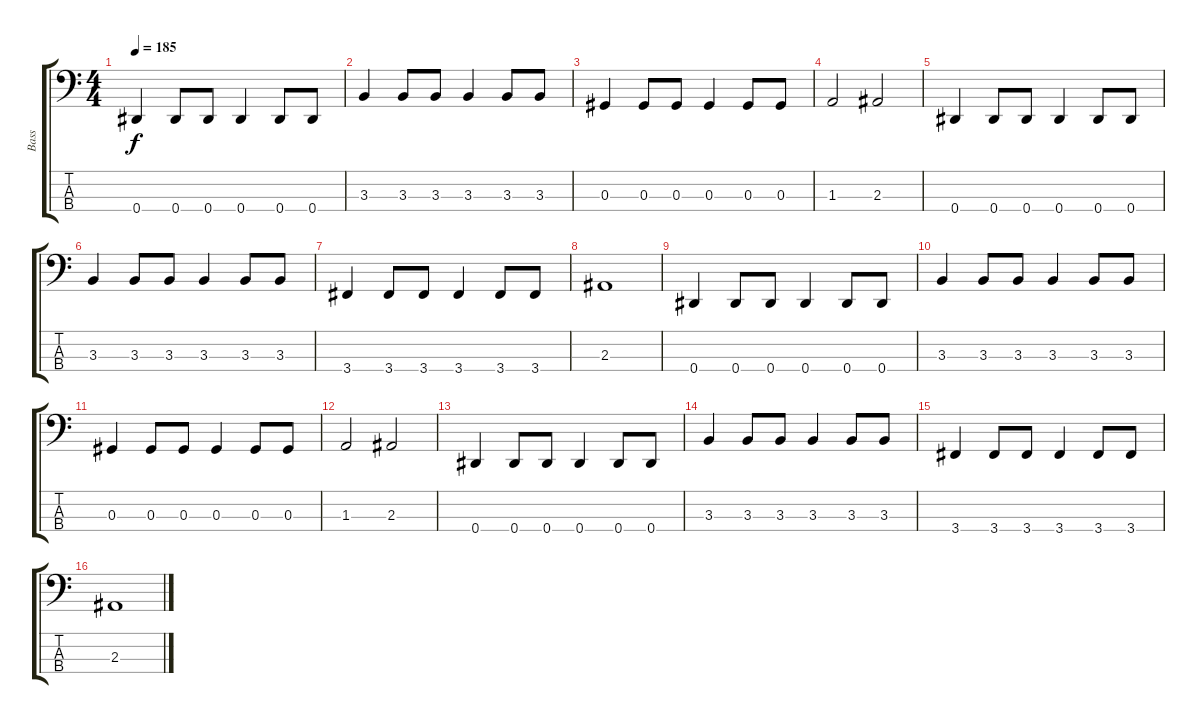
\track ("Bass" "Bass") {instrument electricbasspick}
\staff {score tabs}
\tuning (Gb2 Db2 Ab1 Eb1) {hide}
\ts (4 4)
\tempo 185
\clef f4
\ks c
0.4.4{dy f} 0.4.8 0.4.8 0.4.4 0.4.8 0.4.8 |
3.3.4 3.3.8 3.3.8 3.3.4 3.3.8 3.3.8 |
0.3.4 0.3.8 0.3.8 0.3.4 0.3.8 0.3.8 |
1.3.2 2.3.2 |
0.4.4 0.4.8 0.4.8 0.4.4 0.4.8 0.4.8 |
3.3.4 3.3.8 3.3.8 3.3.4 3.3.8 3.3.8 |
3.4.4 3.4.8 3.4.8 3.4.4 3.4.8 3.4.8 |
2.3.1 |
0.4.4 0.4.8 0.4.8 0.4.4 0.4.8 0.4.8 |
3.3.4 3.3.8 3.3.8 3.3.4 3.3.8 3.3.8 |
0.3.4 0.3.8 0.3.8 0.3.4 0.3.8 0.3.8 |
1.3.2 2.3.2 |
0.4.4 0.4.8 0.4.8 0.4.4 0.4.8 0.4.8 |
3.3.4 3.3.8 3.3.8 3.3.4 3.3.8 3.3.8 |
3.4.4 3.4.8 3.4.8 3.4.4 3.4.8 3.4.8 |
2.3.1
